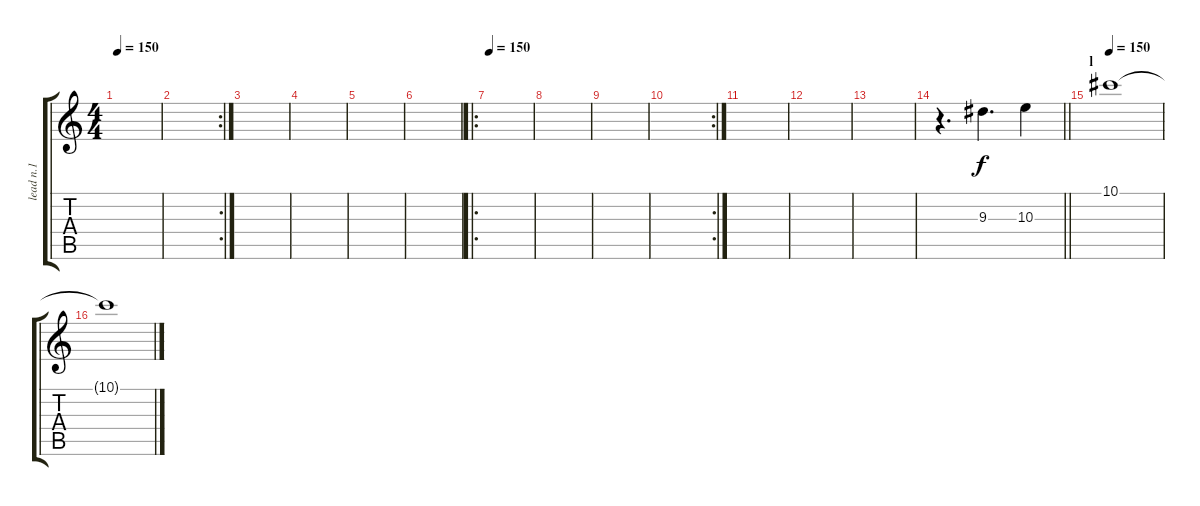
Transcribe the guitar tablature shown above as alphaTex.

\track ("lead n.1" "lead n.1") {instrument distortionguitar}
\staff {score tabs}
\tuning (Eb4 Bb3 Gb3 Db3 Ab2 Eb2) {hide}
\ts (4 4)
\tempo 150
\clef g2
\ks c
|
\rc 2
|
|
|
|
|
\ro
\tempo 150
|
|
|
\rc 2
|
|
|
|
\barLineRight lightlight
r.4{d} 9.3.4{d} 10.3.4 |
\section ("" "l")
\tempo 150
10.1.1 |
10.1{t}.1
